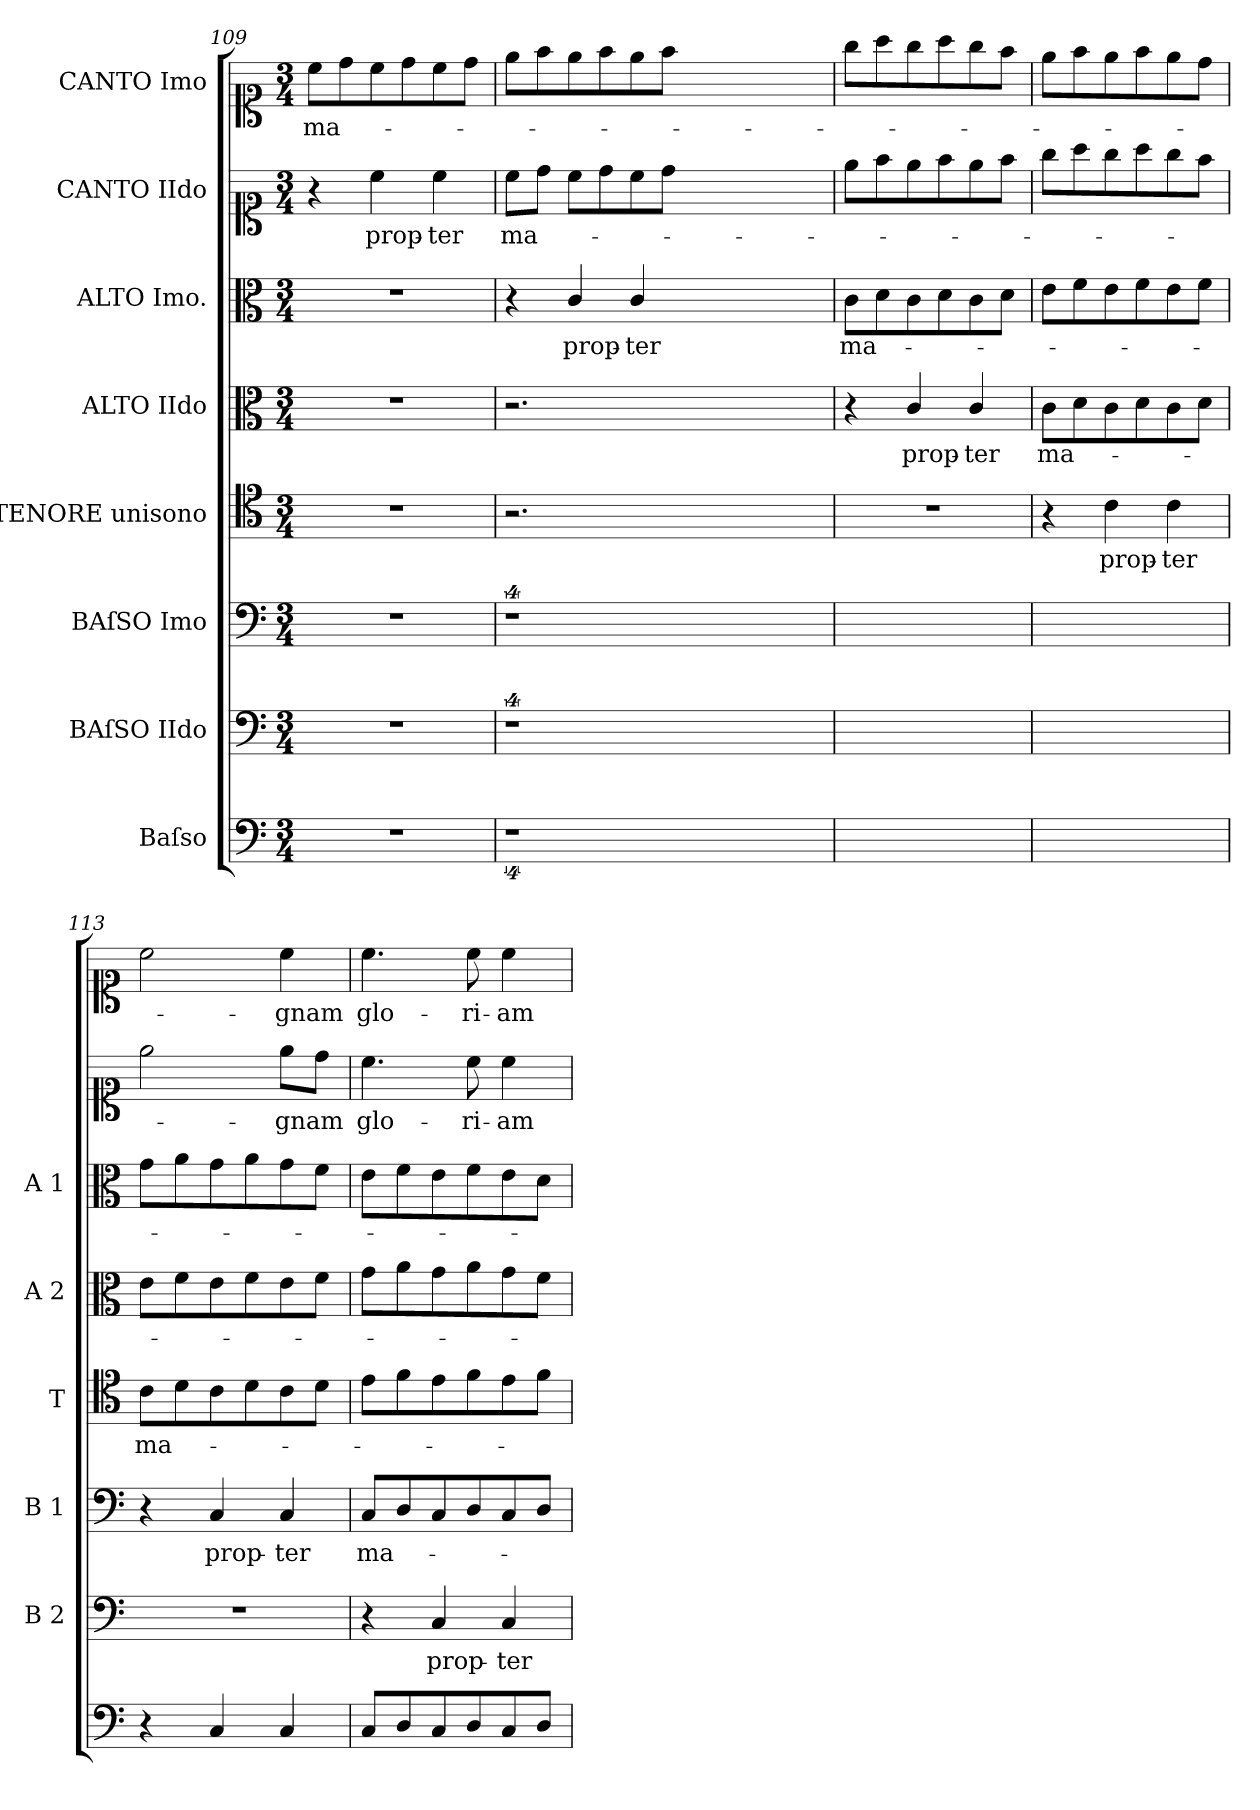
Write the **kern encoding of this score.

**kern	**kern	**text	**kern	**text	**kern	**text	**kern	**text	**kern	**text	**kern	**text	**kern	**text
*part8	*part7	*part7	*part6	*part6	*part5	*part5	*part4	*part4	*part3	*part3	*part2	*part2	*part1	*part1
*staff8	*staff7	*staff7	*staff6	*staff6	*staff5	*staff5	*staff4	*staff4	*staff3	*staff3	*staff2	*staff2	*staff1	*staff1
*I"Baſso	*I"BAſSO IIdo	*	*I"BAſSO Imo	*	*I"TENORE unisono	*	*I"ALTO IIdo	*	*I"ALTO Imo.	*	*I"CANTO IIdo	*	*I"CANTO Imo	*
*	*I'B 2	*	*I'B 1	*	*I'T	*	*I'A 2	*	*I'A 1	*	*	*	*	*
*clefF4	*clefF4	*	*clefF4	*	*clefC4	*	*clefC3	*	*clefC3	*	*clefC1	*	*clefC1	*
*k[]	*k[]	*	*k[]	*	*k[]	*	*k[]	*	*k[]	*	*k[]	*	*k[]	*
*C:	*C:	*	*C:	*	*C:	*	*C:	*	*C:	*	*C:	*	*C:	*
*M3/4	*M3/4	*	*M3/4	*	*M3/4	*	*M3/4	*	*M3/4	*	*M3/4	*	*M3/4	*
=109	=109	=109	=109	=109	=109	=109	=109	=109	=109	=109	=109	=109	=109	=109
2.r	2.r	.	2.r	.	2.r	.	2.r	.	2.r	.	4r	.	8cc\L	ma-
.	.	.	.	.	.	.	.	.	.	.	.	.	8dd\	.
.	.	.	.	.	.	.	.	.	.	.	4cc\	prop-	8cc\	.
.	.	.	.	.	.	.	.	.	.	.	.	.	8dd\	.
.	.	.	.	.	.	.	.	.	.	.	4cc\	-ter	8cc\	.
.	.	.	.	.	.	.	.	.	.	.	.	.	8dd\J	.
=110	=110	=110	=110	=110	=110	=110	=110	=110	=110	=110	=110	=110	=110	=110
4%9r	4%9r	.	4%9r	.	2.r	.	2.r	.	4r	.	8cc\L	ma-	8ee\L	.
.	.	.	.	.	.	.	.	.	.	.	8dd\J	.	8ff\	.
.	.	.	.	.	.	.	.	.	4c/	prop-	8cc\L	.	8ee\	.
.	.	.	.	.	.	.	.	.	.	.	8dd\	.	8ff\	.
.	.	.	.	.	.	.	.	.	4c/	-ter	8cc\	.	8ee\	.
.	.	.	.	.	.	.	.	.	.	.	8dd\J	.	8ff\J	.
.	.	.	.	.	1.ryy	.	1.ryy	.	1.ryy	.	1.ryy	.	1.ryy	.
=111	=111	=111	=111	=111	=111	=111	=111	=111	=111	=111	=111	=111	=111	=111
2.ryy	2.ryy	.	2.ryy	.	2.r	.	4r	.	8c\L	ma-	8ee\L	.	8gg\L	.
.	.	.	.	.	.	.	.	.	8d\	.	8ff\	.	8aa\	.
.	.	.	.	.	.	.	4c/	prop-	8c\	.	8ee\	.	8gg\	.
.	.	.	.	.	.	.	.	.	8d\	.	8ff\	.	8aa\	.
.	.	.	.	.	.	.	4c/	-ter	8c\	.	8ee\	.	8gg\	.
.	.	.	.	.	.	.	.	.	8d\J	.	8ff\J	.	8ff\J	.
=112	=112	=112	=112	=112	=112	=112	=112	=112	=112	=112	=112	=112	=112	=112
2.ryy	2.ryy	.	2.ryy	.	4r	.	8c\L	ma-	8e\L	.	8gg\L	.	8ee\L	.
.	.	.	.	.	.	.	8d\	.	8f\	.	8aa\	.	8ff\	.
.	.	.	.	.	4c\	prop-	8c\	.	8e\	.	8gg\	.	8ee\	.
.	.	.	.	.	.	.	8d\	.	8f\	.	8aa\	.	8ff\	.
.	.	.	.	.	4c\	-ter	8c\	.	8e\	.	8gg\	.	8ee\	.
.	.	.	.	.	.	.	8d\J	.	8f\J	.	8ff\J	.	8dd\J	.
=113	=113	=113	=113	=113	=113	=113	=113	=113	=113	=113	=113	=113	=113	=113
4r	2.r	.	4r	.	8c\L	ma-	8e\L	.	8g\L	.	2ee\	.	2cc\	.
.	.	.	.	.	8d\	.	8f\	.	8a\	.	.	.	.	.
4C/	.	.	4C/	prop-	8c\	.	8e\	.	8g\	.	.	.	.	.
.	.	.	.	.	8d\	.	8f\	.	8a\	.	.	.	.	.
4C/	.	.	4C/	-ter	8c\	.	8e\	.	8g\	.	8ee\L	-gnam	4cc\	-gnam
.	.	.	.	.	8d\J	.	8f\J	.	8f\J	.	8dd\J	.	.	.
=114	=114	=114	=114	=114	=114	=114	=114	=114	=114	=114	=114	=114	=114	=114
8C/L	4r	.	8C/L	ma-	8e\L	.	8g\L	.	8e\L	.	4.cc\	glo-	4.cc\	glo-
8D/	.	.	8D/	.	8f\	.	8a\	.	8f\	.	.	.	.	.
8C/	4C/	prop-	8C/	.	8e\	.	8g\	.	8e\	.	.	.	.	.
8D/	.	.	8D/	.	8f\	.	8a\	.	8f\	.	8cc\	-ri-	8cc\	-ri-
8C/	4C/	-ter	8C/	.	8e\	.	8g\	.	8e\	.	4cc\	-am	4cc\	-am
8D/J	.	.	8D/J	.	8f\J	.	8f\J	.	8d\J	.	.	.	.	.
=	=	=	=	=	=	=	=	=	=	=	=	=	=	=
*-	*-	*-	*-	*-	*-	*-	*-	*-	*-	*-	*-	*-	*-	*-
